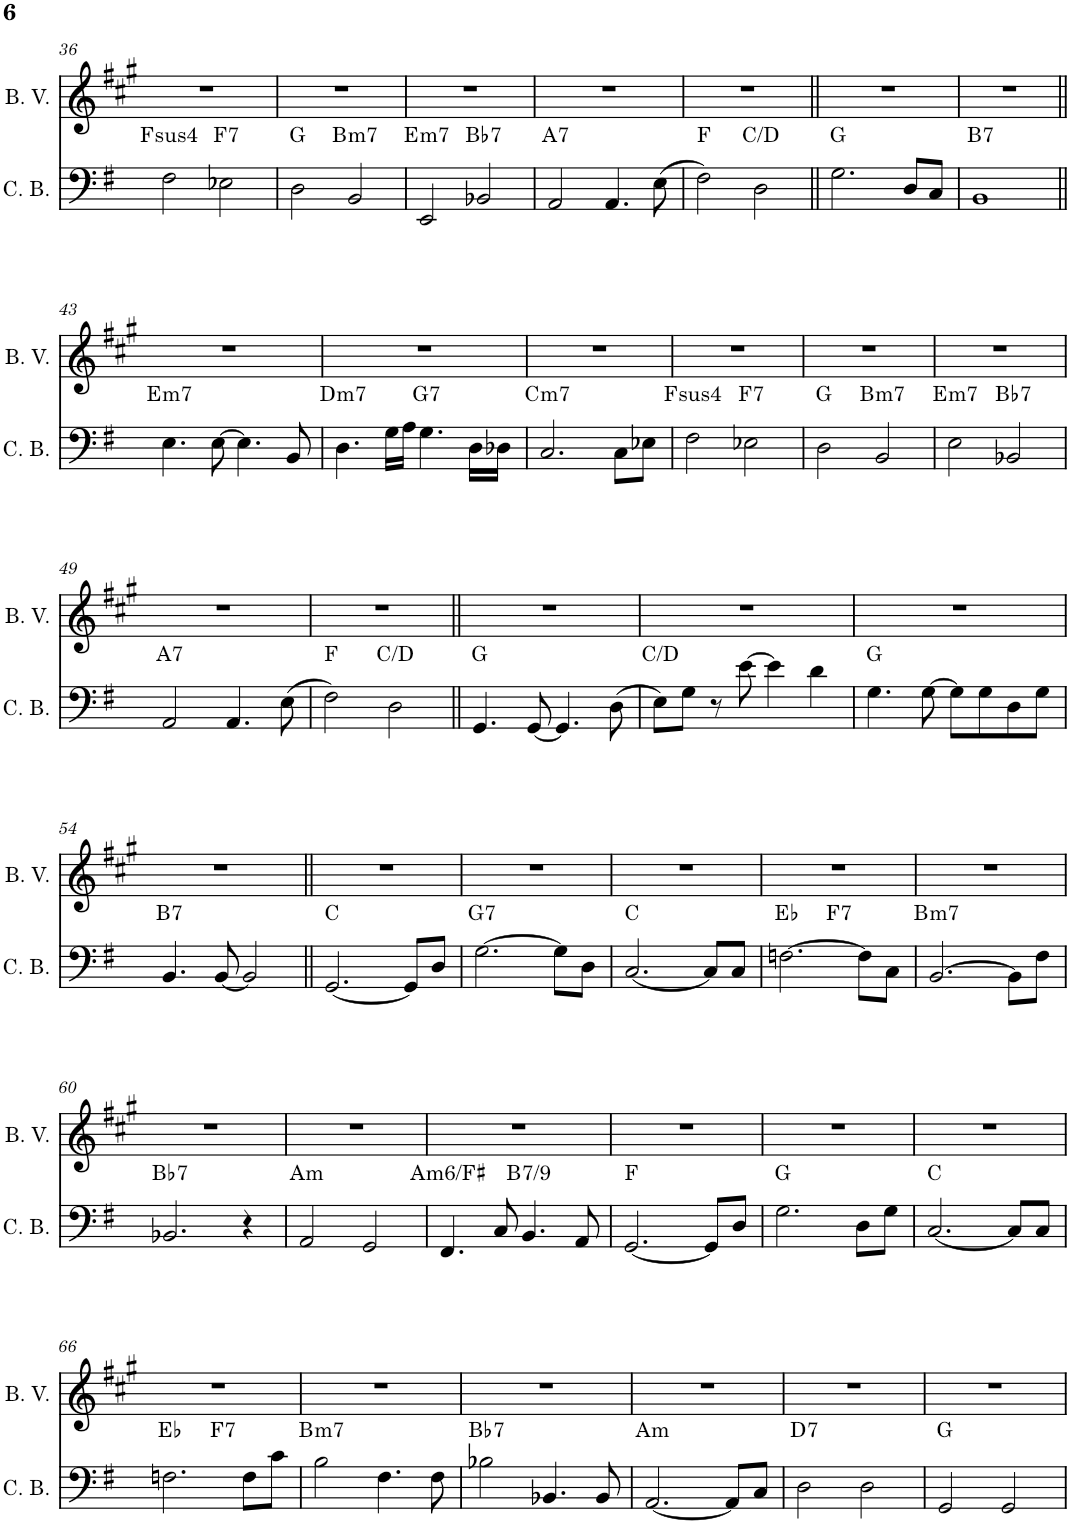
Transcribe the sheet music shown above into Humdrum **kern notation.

**kern	**harte	**kern
*part2	*part2	*part1
*staff2	*	*staff1
*I"Contra Baixo	*	*I"Back Vocal
*I'C. B.	*	*I'B. V.
!!LO:PB:g=z
*clefF4	*	*clefG2
*Trd7c12	*	*
*k[f#]	*	*k[f#c#g#]
*M4/4	*	*M4/4
=36	=36	=36
!	!LO:H:kt=4	!
2F#\	F:sus4	1r
!	!LO:H:kt=7	!
2E-X\	F:7	.
=37	=37	=37
2D\	G:maj	1r
!	!LO:H:kt=m7	!
2BB/	B:min7	.
=38	=38	=38
!	!LO:H:kt=m7	!
2EE/	E:min7	1r
!	!LO:H:kt=7	!
2BB-X/	Bb:7	.
=39	=39	=39
!	!LO:H:kt=7	!
2AA/	A:7	1r
4.AA/	.	.
(8E\	.	.
=40	=40	=40
2F#\)	F:maj	1r
2D\	C:maj/2	.
=41||	=41||	=41||
2.G\	G:maj	1r
8D/L	.	.
8C/J	.	.
=42	=42	=42
!	!LO:H:kt=7	!
1BB	B:7	1r
!!LO:LB:g=z
=43||	=43||	=43||
!	!LO:H:kt=m7	!
4.E\	E:min7	1r
[8E\	.	.
4.E\]	.	.
8BB/	.	.
=44	=44	=44
!	!LO:H:kt=m7	!
4.D\	D:min7	1r
16G\LL	.	.
16A\JJ	.	.
!	!LO:H:kt=7	!
4.G\	G:7	.
16D\LL	.	.
16D-X\JJ	.	.
=45	=45	=45
!	!LO:H:kt=m7	!
2.C/	C:min7	1r
8C\L	.	.
8E-X\J	.	.
=46	=46	=46
!	!LO:H:kt=4	!
2F#\	F:sus4	1r
!	!LO:H:kt=7	!
2E-X\	F:7	.
=47	=47	=47
2D\	G:maj	1r
!	!LO:H:kt=m7	!
2BB/	B:min7	.
=48	=48	=48
!	!LO:H:kt=m7	!
2E\	E:min7	1r
!	!LO:H:kt=7	!
2BB-X/	Bb:7	.
!!LO:LB:g=z
=49	=49	=49
!	!LO:H:kt=7	!
2AA/	A:7	1r
4.AA/	.	.
(8E\	.	.
=50	=50	=50
2F#\)	F:maj	1r
2D\	C:maj/2	.
=51||	=51||	=51||
4.GG/	G:maj	1r
[8GG/	.	.
4.GG/]	.	.
(8D\	.	.
=52	=52	=52
8E\L)	C:maj/2	1r
8G\J	.	.
8r	.	.
[8e\	.	.
4e\]	.	.
4d\	.	.
=53	=53	=53
4.G\	G:maj	1r
[8G\	.	.
8G\L]	.	.
8G\	.	.
8D\	.	.
8G\J	.	.
!!LO:LB:g=z
=54	=54	=54
!	!LO:H:kt=7	!
4.BB/	B:7	1r
[8BB/	.	.
2BB/]	.	.
=55||	=55||	=55||
[2.GG/	C:maj	1r
8GG/L]	.	.
8D/J	.	.
=56	=56	=56
!	!LO:H:kt=7	!
[2.G\	G:7	1r
8G\L]	.	.
8D\J	.	.
=57	=57	=57
[2.C/	C:maj	1r
8C/L]	.	.
8C/J	.	.
=58	=58	=58
*^	*	*
[2.Fn\	2ryy	Eb:maj	1r
!	!	!LO:H:kt=7	!
.	2ryy	F:7	.
8F\L]	.	.	.
8C\J	.	.	.
=59	=59	=59	=59
!	!	!LO:H:kt=m7	!
*v	*v	*	*
[2.BB/	B:min7	1r
8BB\L]	.	.
8F#\J	.	.
!!LO:LB:g=z
=60	=60	=60
!	!LO:H:kt=7	!
2.BB-X/	Bb:7	1r
4r	.	.
=61	=61	=61
!	!LO:H:kt=m	!
2AA/	A:min	1r
2GG/	.	.
=62	=62	=62
!	!LO:H:kt=m6	!
4.FF#/	A:min6/6	1r
8C/	.	.
!	!LO:H:kt=7/9	!
4.BB/	B:maj	.
8AA/	.	.
=63	=63	=63
[2.GG/	F:maj	1r
8GG/L]	.	.
8D/J	.	.
=64	=64	=64
2.G\	G:maj	1r
8D\L	.	.
8G\J	.	.
=65	=65	=65
[2.C/	C:maj	1r
8C/L]	.	.
8C/J	.	.
!!LO:LB:g=z
=66	=66	=66
*^	*	*
2.Fn\	2ryy	Eb:maj	1r
!	!	!LO:H:kt=7	!
.	2ryy	F:7	.
8F\L	.	.	.
8c\J	.	.	.
=67	=67	=67	=67
!	!	!LO:H:kt=m7	!
*v	*v	*	*
2B\	B:min7	1r
4.F#\	.	.
8F#\	.	.
=68	=68	=68
!	!LO:H:kt=7	!
2B-X\	Bb:7	1r
4.BB-X/	.	.
8BB-/	.	.
=69	=69	=69
!	!LO:H:kt=m	!
[2.AA/	A:min	1r
8AA/L]	.	.
8C/J	.	.
=70	=70	=70
!	!LO:H:kt=7	!
2D\	D:7	1r
2D\	.	.
=71	=71	=71
2GG/	G:maj	1r
2GG/	.	.
=	=	=
*-	*-	*-
